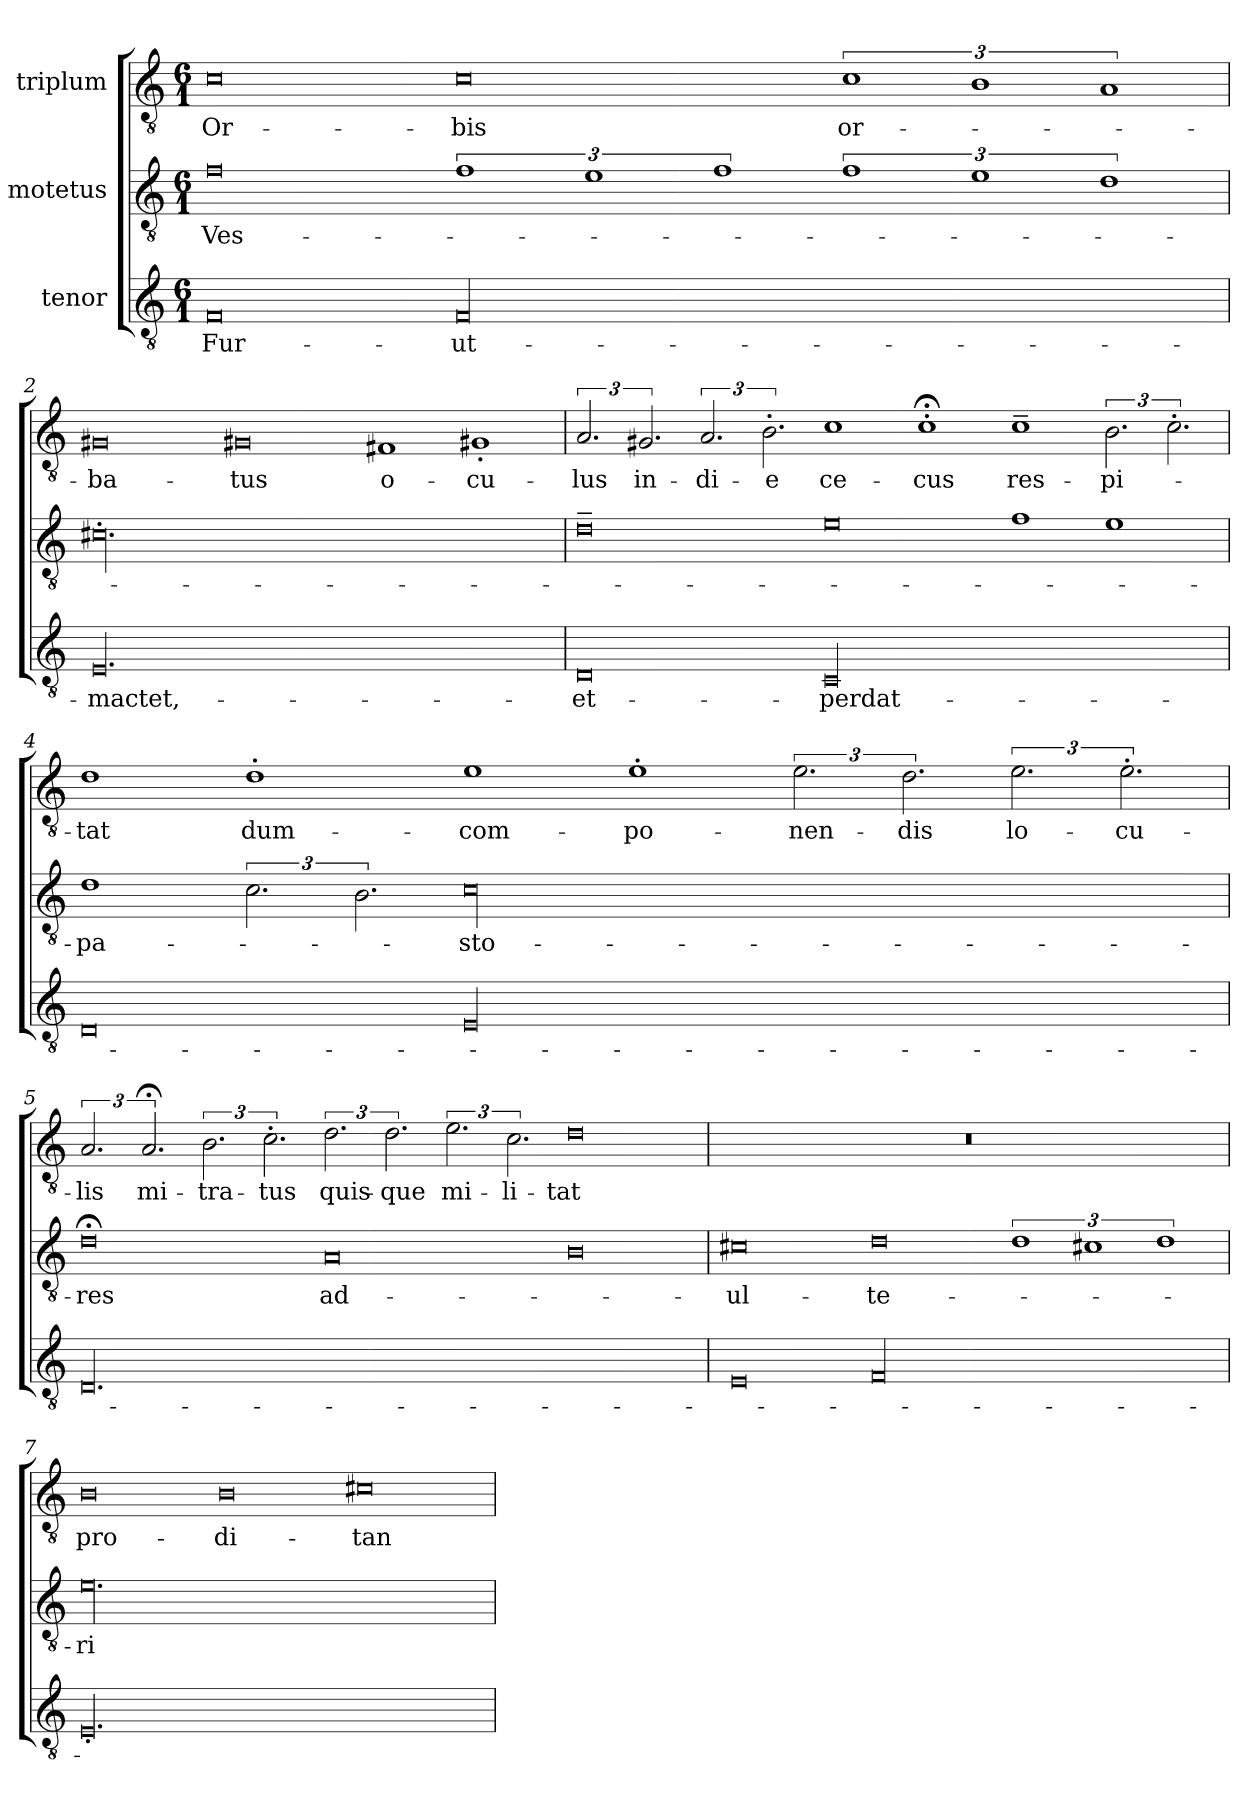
**kern	**text	**kern	**text	**kern	**text
*part3	*part3	*part2	*part2	*part1	*part1
*staff3	*staff3	*staff2	*staff2	*staff1	*staff1
*I"tenor	*	*I"motetus	*	*I"triplum	*
*clefGv2	*	*clefGv2	*	*clefGv2	*
*k[]	*	*k[]	*	*k[]	*
*C:	*	*C:	*	*C:	*
*M6/1	*	*M6/1	*	*M6/1	*
=1	=1	=1	=1	=1	=1
0F/	Fur-	0f\	Ves-	0c\	Or-
00F/	ut-	3%2f\	.	0c\	-bis
.	.	3%2e\	.	.	.
.	.	3%2f\	.	.	.
.	.	3%2f\	.	3%2c\	or-
.	.	3%2e\	.	3%2B\	.
.	.	3%2d\	.	3%2A/	.
=2	=2	=2	=2	=2	=2
00.E/	mactet,-	00.c#X'\	.	0G#X/	-ba-
.	.	.	.	0G#X/	-tus
.	.	.	.	1F#X/	o-
.	.	.	.	1G#X'/	-cu-
=3	=3	=3	=3	=3	=3
0D/	et-	0d~\	.	3.A/	-lus
.	.	.	.	3.G#X/	in-
.	.	.	.	3.A/	di-
.	.	.	.	3.B'\	-e
00C/	perdat-	0e\	.	1c\	ce-
.	.	.	.	1c;<'\	-cus
.	.	1f\	.	1c~\	res-
.	.	1e\	.	3.B\	-pi-
.	.	.	.	3.c'\	.
=4	=4	=4	=4	=4	=4
0D/	.	1d\	pa-	1d\	-tat
.	.	3.c\	.	1d'\	dum-
.	.	3.B\	.	.	.
00E/	.	00c\	-sto-	1e\	com-
.	.	.	.	1e'\	-po-
.	.	.	.	3.e\	-nen-
.	.	.	.	3.d\	-dis
.	.	.	.	3.e\	lo-
.	.	.	.	3.e'\	-cu-
=5	=5	=5	=5	=5	=5
00.D/	.	0d;<\	-res	3.A/	-lis
.	.	.	.	3.A;</	mi-
.	.	.	.	3.B\	-tra-
.	.	.	.	3.c'\	-tus
.	.	0A/	ad-	3.d\	quis-
.	.	.	.	3.d\	-que
.	.	.	.	3.e\	mi-
.	.	.	.	3.c\	-li-
.	.	0B\	.	0d\	-tat
=6	=6	=6	=6	=6	=6
0E/	.	0c#X\	-ul-	00.r	.
00F/	.	0d\	-te-	.	.
.	.	3%2d\	.	.	.
.	.	3%2c#X\	.	.	.
.	.	3%2d\	.	.	.
=7	=7	=7	=7	=7	=7
00.E'/	.	00.e\	-ri	0B\	pro-
.	.	.	.	0B\	di-
.	.	.	.	0c#X\	-tan-
=	=	=	=	=	=
*-	*-	*-	*-	*-	*-
